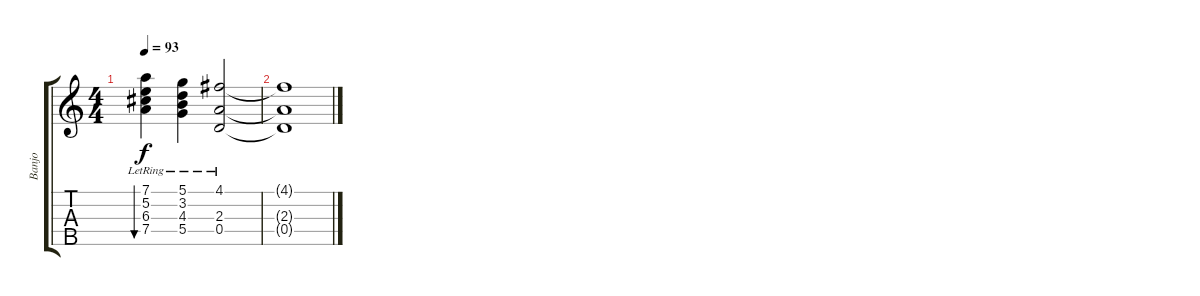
\track ("Banjo" "Banjo") {instrument banjo}
\staff {score tabs}
\tuning (D4 B3 G3 D3 A4) {hide}
\displaytranspose 12
\ts (4 4)
\tempo 93
\clef g2
\ks c
(7.1{lr} 5.2{lr} 6.3{lr} 7.4{lr}).4{bu 120 dy f} (5.1{lr} 3.2{lr} 4.3{lr} 5.4{lr}).4 (4.1{lr} 2.3{lr} 0.4{lr}).2 |
(4.1{t} 2.3{t} 0.4{t}).1
